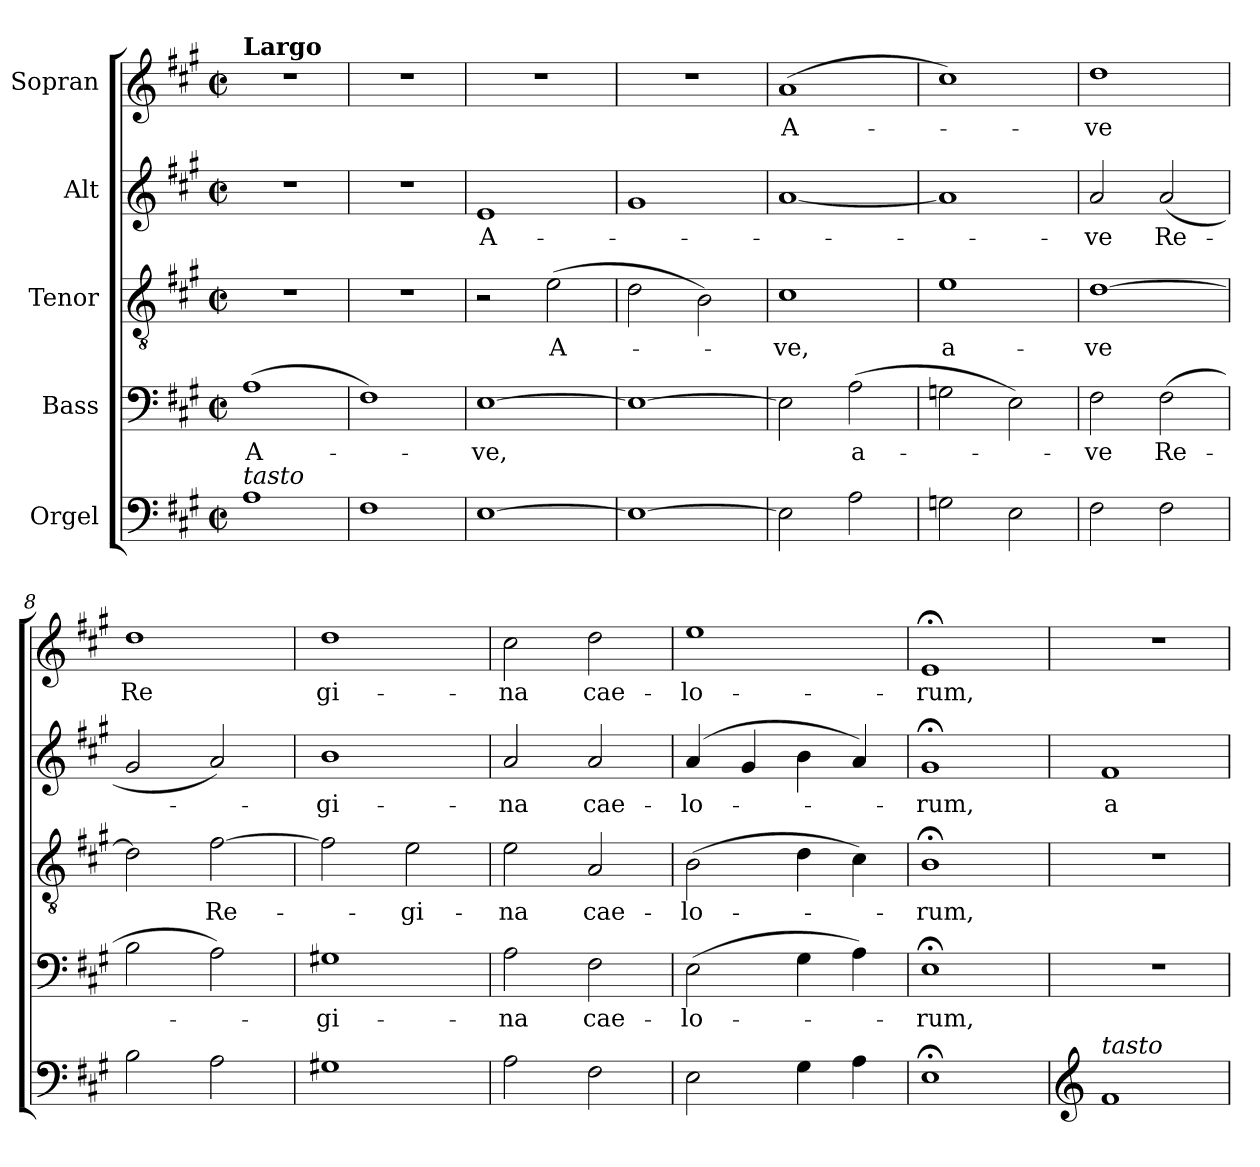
**kern	**kern	**text	**kern	**text	**kern	**text	**kern	**text
*part5	*part4	*part4	*part3	*part3	*part2	*part2	*part1	*part1
*staff5	*staff4	*staff4	*staff3	*staff3	*staff2	*staff2	*staff1	*staff1
*I"Orgel	*I"Bass	*	*I"Tenor	*	*I"Alt	*	*I"Sopran	*
*clefF4	*clefF4	*	*clefGv2	*	*clefG2	*	*clefG2	*
*k[f#c#g#]	*k[f#c#g#]	*	*k[f#c#g#]	*	*k[f#c#g#]	*	*k[f#c#g#]	*
*M2/2	*M2/2	*	*M2/2	*	*M2/2	*	*M2/2	*
*met(c|)	*met(c|)	*	*met(c|)	*	*met(c|)	*	*met(c|)	*
=1	=1	=1	=1	=1	=1	=1	=1	=1
!	!	!	!	!	!	!	!LO:TX:a:B:t=Largo	!
!LO:TX:a:i:t=tasto	!	!	!	!	!	!	!	!
!	!	!LO:LY:b	!	!	!	!	!	!
1A	(1A	A-	1r	.	1r	.	1r	.
=2	=2	=2	=2	=2	=2	=2	=2	=2
1F#	1F#)	.	1r	.	1r	.	1r	.
=3	=3	=3	=3	=3	=3	=3	=3	=3
!	!	!LO:LY:b	!	!	!	!LO:LY:b	!	!
[1E	[1E	-ve,	2r	.	1e	A-	1r	.
!	!	!	!	!LO:LY:b	!	!	!	!
.	.	.	(2e\	A-	.	.	.	.
=4	=4	=4	=4	=4	=4	=4	=4	=4
1E_	1E_	.	2d\	.	1g#	.	1r	.
.	.	.	2B\)	.	.	.	.	.
=5	=5	=5	=5	=5	=5	=5	=5	=5
!	!	!	!	!LO:LY:b	!	!	!	!LO:LY:b
2E\]	2E\]	.	1c#	-ve,	[1a	.	(1a	A-
!	!	!LO:LY:b	!	!	!	!	!	!
2A\	(2A\	a-	.	.	.	.	.	.
=6	=6	=6	=6	=6	=6	=6	=6	=6
!	!	!	!	!LO:LY:b	!	!	!	!
2Gn\	2Gn\	.	1e	a-	1a]	.	1cc#)	.
2E\	2E\)	.	.	.	.	.	.	.
=7	=7	=7	=7	=7	=7	=7	=7	=7
!	!	!LO:LY:b	!	!LO:LY:b	!	!LO:LY:b	!	!LO:LY:b
2F#\	2F#\	-ve	[1d	-ve	2a/	-ve	1dd	-ve
!	!	!LO:LY:b	!	!	!	!LO:LY:b	!	!
2F#\	(2F#\	Re-	.	.	(2a/	Re-	.	.
=8	=8	=8	=8	=8	=8	=8	=8	=8
!	!	!	!	!	!	!	!	!LO:LY:b
2B\	2B\	.	2d\]	.	2g#/	.	1dd	Re
!	!	!	!	!LO:LY:b	!	!	!	!
2A\	2A\)	.	[2f#\	Re-	2a/)	.	.	.
=9	=9	=9	=9	=9	=9	=9	=9	=9
!	!	!LO:LY:b	!	!	!	!LO:LY:b	!	!LO:LY:b
1G#X	1G#X	-gi-	2f#\]	.	1b	-gi-	1dd	gi-
!	!	!	!	!LO:LY:b	!	!	!	!
.	.	.	2e\	-gi-	.	.	.	.
!!LO:LB:g=z
=10	=10	=10	=10	=10	=10	=10	=10	=10
!	!	!LO:LY:b	!	!LO:LY:b	!	!LO:LY:b	!	!LO:LY:b
2A\	2A\	-na	2e\	-na	2a/	-na	2cc#\	-na
!	!	!LO:LY:b	!	!LO:LY:b	!	!LO:LY:b	!	!LO:LY:b
2F#\	2F#\	cae-	2A/	cae-	2a/	cae-	2dd\	cae-
=11	=11	=11	=11	=11	=11	=11	=11	=11
!	!	!LO:LY:b	!	!LO:LY:b	!	!LO:LY:b	!	!LO:LY:b
2E\	(2E\	-lo-	(2B\	-lo-	(4a/	-lo-	1ee	-lo-
.	.	.	.	.	4g#/	.	.	.
4G#\	4G#\	.	4d\	.	4b\	.	.	.
4A\	4A\)	.	4c#\)	.	4a/)	.	.	.
=12	=12	=12	=12	=12	=12	=12	=12	=12
!	!	!LO:LY:b	!	!LO:LY:b	!	!LO:LY:b	!	!LO:LY:b
1E;<	1E;<	-rum,	1B;<	-rum,	1g#;<	-rum,	1e;<	-rum,
=13	=13	=13	=13	=13	=13	=13	=13	=13
*clefG2	*	*	*	*	*	*	*	*
!LO:TX:a:i:t=tasto	!	!	!	!	!	!	!	!
!	!	!	!	!	!	!LO:LY:b	!	!
1f#	1r	.	1r	.	1f#	a-	1r	.
=	=	=	=	=	=	=	=	=
*-	*-	*-	*-	*-	*-	*-	*-	*-
